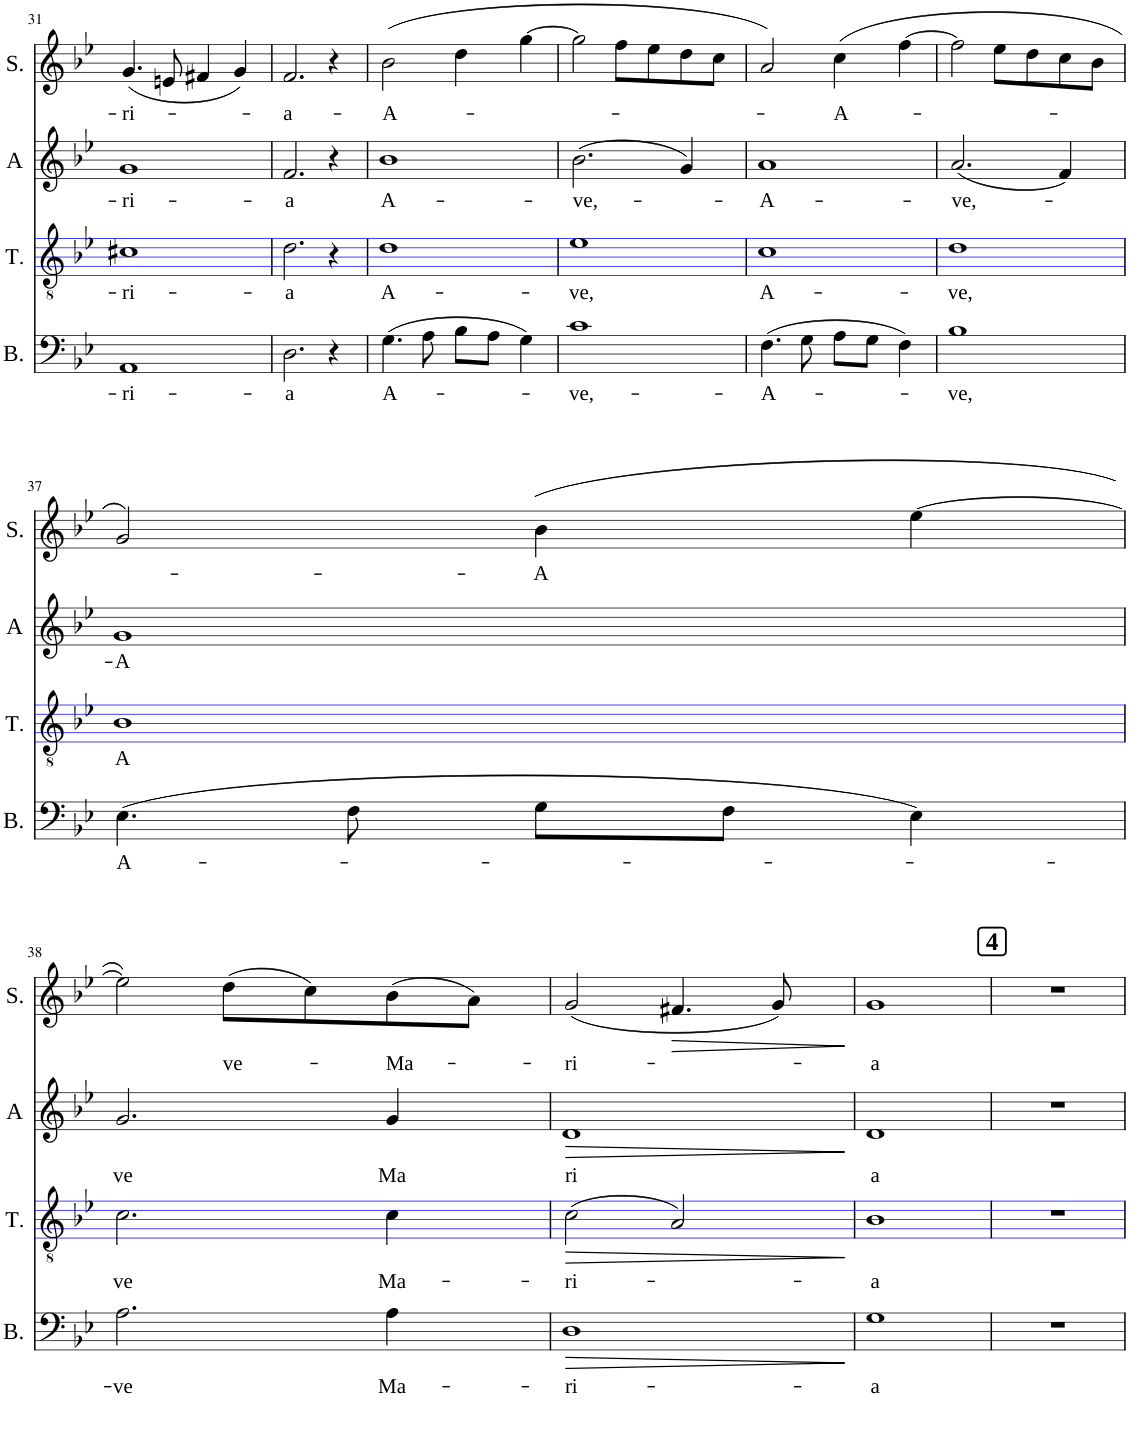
**kern	**text	**dynam	**kern	**text	**dynam	**kern	**text	**dynam	**kern	**text	**dynam
*part4	*part4	*part4	*part3	*part3	*part3	*part2	*part2	*part2	*part1	*part1	*part1
*staff4	*staff4	*staff4	*staff3	*staff3	*staff3	*staff2	*staff2	*staff2	*staff1	*staff1	*staff1
*I"B	*	*	*I"T	*	*	*I"A	*	*	*I"S	*	*
*I'B.	*	*	*I'T.	*	*	*I'A	*	*	*I'S.	*	*
!!LO:PB:g=z
*clefF4	*	*	*clefGv2	*	*	*clefG2	*	*	*clefG2	*	*
*ITrd7c12	*	*	*	*	*	*	*	*	*	*	*
*k[b-e-]	*	*	*k[b-e-]	*	*	*k[b-e-]	*	*	*k[b-e-]	*	*
=31	=31	=31	=31	=31	=31	=31	=31	=31	=31	=31	=31
!	!LO:LY:b	!	!	!LO:LY:b	!	!	!LO:LY:b	!	!	!LO:LY:b	!
1AA	-ri-	.	1c#X	-ri-	.	1g	-ri-	.	(4.g/	ri-	.
.	.	.	.	.	.	.	.	.	8en/	.	.
.	.	.	.	.	.	.	.	.	4f#X/	.	.
.	.	.	.	.	.	.	.	.	4g/)	.	.
=32	=32	=32	=32	=32	=32	=32	=32	=32	=32	=32	=32
!	!LO:LY:b	!	!	!LO:LY:b	!	!	!LO:LY:b	!	!	!LO:LY:b	!
2.D\	-a	.	2.d\	-a	.	2.f/	-a	.	2.f/	-a-	.
4r	.	.	4r	.	.	4r	.	.	4r	.	.
=33	=33	=33	=33	=33	=33	=33	=33	=33	=33	=33	=33
!	!LO:LY:b	!	!	!LO:LY:b	!	!	!LO:LY:b	!	!	!LO:LY:b	!
(4.G\	A-	.	1d	A-	.	1b-	A-	.	(2b-\	-A-	.
8A\	.	.	.	.	.	.	.	.	.	.	.
8B-\L	.	.	.	.	.	.	.	.	4dd\	.	.
8A\J	.	.	.	.	.	.	.	.	.	.	.
4G\)	.	.	.	.	.	.	.	.	[4gg\	.	.
=34	=34	=34	=34	=34	=34	=34	=34	=34	=34	=34	=34
!	!LO:LY:b	!	!	!LO:LY:b	!	!	!LO:LY:b	!	!	!	!
1c	-ve,-	.	1e-	-ve,	.	(2.b-\	-ve,-	.	2gg\]	.	.
.	.	.	.	.	.	.	.	.	8ff\L	.	.
.	.	.	.	.	.	.	.	.	8ee-\	.	.
.	.	.	.	.	.	4g/)	.	.	8dd\	.	.
.	.	.	.	.	.	.	.	.	8cc\J	.	.
=35	=35	=35	=35	=35	=35	=35	=35	=35	=35	=35	=35
!	!LO:LY:b	!	!	!LO:LY:b	!	!	!LO:LY:b	!	!	!	!
(4.F\	-A-	.	1c	A-	.	1a	-A-	.	2a/)	.	.
8G\	.	.	.	.	.	.	.	.	.	.	.
!	!	!	!	!	!	!	!	!	!	!LO:LY:b	!
8A\L	.	.	.	.	.	.	.	.	(4cc\	A-	.
8G\J	.	.	.	.	.	.	.	.	.	.	.
4F\)	.	.	.	.	.	.	.	.	[4ff\	.	.
=36	=36	=36	=36	=36	=36	=36	=36	=36	=36	=36	=36
!	!LO:LY:b	!	!	!LO:LY:b	!	!	!LO:LY:b	!	!	!	!
1B-	-ve,	.	1d	-ve,	.	(2.a/	-ve,-	.	2ff\]	.	.
.	.	.	.	.	.	.	.	.	8ee-\L	.	.
.	.	.	.	.	.	.	.	.	8dd\	.	.
.	.	.	.	.	.	4f/)	.	.	8cc\	.	.
.	.	.	.	.	.	.	.	.	8b-\J	.	.
!!LO:LB:g=z
=37	=37	=37	=37	=37	=37	=37	=37	=37	=37	=37	=37
!	!LO:LY:b	!	!	!LO:LY:b	!	!	!LO:LY:b	!	!	!	!
(4.E-\	A-	.	1B-	A	.	1g	-A	.	2g/)	.	.
8F\	.	.	.	.	.	.	.	.	.	.	.
!	!	!	!	!	!	!	!	!	!	!LO:LY:b	!
8G\L	.	.	.	.	.	.	.	.	(4b-\	-A	.
8F\J	.	.	.	.	.	.	.	.	.	.	.
4E-\)	.	.	.	.	.	.	.	.	[4ee-\	.	.
!!LO:LB:g=z
=38	=38	=38	=38	=38	=38	=38	=38	=38	=38	=38	=38
!	!LO:LY:b	!	!	!LO:LY:b	!	!	!LO:LY:b	!	!	!	!
2.A\	-ve	.	2.c\	ve	.	2.g/	ve	.	2ee-\])	.	.
!	!	!	!	!	!	!	!	!	!	!LO:LY:b	!
.	.	.	.	.	.	.	.	.	(8dd\L	-ve-	.
.	.	.	.	.	.	.	.	.	8cc\)	.	.
!	!LO:LY:b	!	!	!LO:LY:b	!	!	!LO:LY:b	!	!	!LO:LY:b	!
4A\	Ma-	.	4c\	Ma-	.	4g/	Ma	.	(8b-\	-Ma-	.
.	.	.	.	.	.	.	.	.	8a\J)	.	.
=39	=39	=39	=39	=39	=39	=39	=39	=39	=39	=39	=39
!	!LO:LY:b	!LO:HP:b	!	!LO:LY:b	!LO:HP:b	!	!LO:LY:b	!LO:HP:b	!	!LO:LY:b	!
1D	-ri-	>	(2c\	-ri-	>	1d	ri	>	(2g/	-ri-	.
!	!	!	!	!	!	!	!	!	!	!	!LO:HP:b
.	.	.	2A/)	.	.	.	.	.	4.f#X/	.	>
.	.	.	.	.	.	.	.	.	8g/)	.	.
.	.	]	.	.	]	.	.	]	.	.	]
=40	=40	=40	=40	=40	=40	=40	=40	=40	=40	=40	=40
!	!LO:LY:b	!	!	!LO:LY:b	!	!	!LO:LY:b	!	!	!LO:LY:b	!
1G	-a	.	1B-	-a	.	1d	a	.	1g	-a	.
!!LO:REH:place=s1:a:B:cj:fs=13.5337:t=4
=41	=41	=41	=41	=41	=41	=41	=41	=41	=41	=41	=41
1r	.	.	1r	.	.	1r	.	.	1r	.	.
=	=	=	=	=	=	=	=	=	=	=	=
*-	*-	*-	*-	*-	*-	*-	*-	*-	*-	*-	*-
